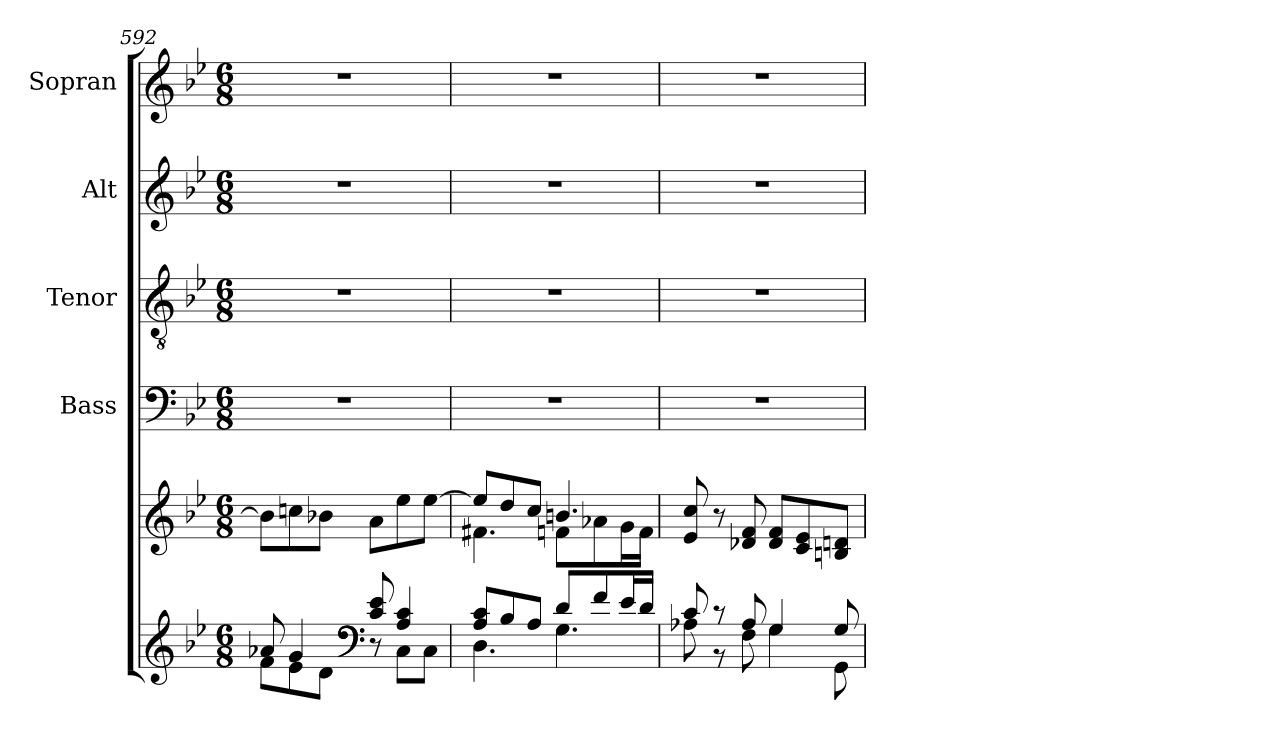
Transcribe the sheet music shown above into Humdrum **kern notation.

**kern	**kern	**kern	**kern	**kern	**kern
*part5	*part5	*part4	*part3	*part2	*part1
*staff6	*staff5	*staff4	*staff3	*staff2	*staff1
*	*	*I"Bass	*I"Tenor	*I"Alt	*I"Sopran
*	*	*I'B.	*I'T.	*I'A.	*I'S.
*clefG2	*clefG2	*clefF4	*clefGv2	*clefG2	*clefG2
*k[b-e-]	*k[b-e-]	*k[b-e-]	*k[b-e-]	*k[b-e-]	*k[b-e-]
*B-:	*B-:	*B-:	*B-:	*B-:	*B-:
*M6/8	*M6/8	*M6/8	*M6/8	*M6/8	*M6/8
=592	=592	=592	=592	=592	=592
*^	*	*	*	*	*
8a-X/	8f\L	8b\L]	2.r	2.r	2.r	2.r
4g/	8e-\	8ccn\	.	.	.	.
.	8d\J	8b-X\J	.	.	.	.
*clefF4	*	*	*	*	*	*
8c/ 8e-/	8rC	8a\L	.	.	.	.
4A/ 4c/	8C\L	8ee-\	.	.	.	.
.	8C\J	[8ee-\J	.	.	.	.
!!LO:LB:g=z
=593	=593	=593	=593	=593	=593	=593
*	*	*^	*	*	*	*
8A/ 8c/L	4.D\	8ee-/L]	4.f#X\	2.r	2.r	2.r	2.r
8B-/	.	8dd/	.	.	.	.	.
8A/J	.	8cc/J	.	.	.	.	.
8d/L	4.G\	4.bn/	8fn\L	.	.	.	.
8f/	.	.	8a-X\	.	.	.	.
16e-/L	.	.	16g\L	.	.	.	.
16d/JJ	.	.	16f\JJ	.	.	.	.
*	*	*v	*v	*	*	*	*
=594	=594	=594	=594	=594	=594	=594
8c/	8A-X\	8e-/ 8cc/	2.r	2.r	2.r	2.r
8r	8r	8r	.	.	.	.
8A-/	8F\	8d-X/ 8f/	.	.	.	.
4G/	4G\	8d-/ 8f/L	.	.	.	.
.	.	8c/ 8e-/	.	.	.	.
8G/	8GG\	8Bn/ 8dn/J	.	.	.	.
*v	*v	*	*	*	*	*
=	=	=	=	=	=
*-	*-	*-	*-	*-	*-
